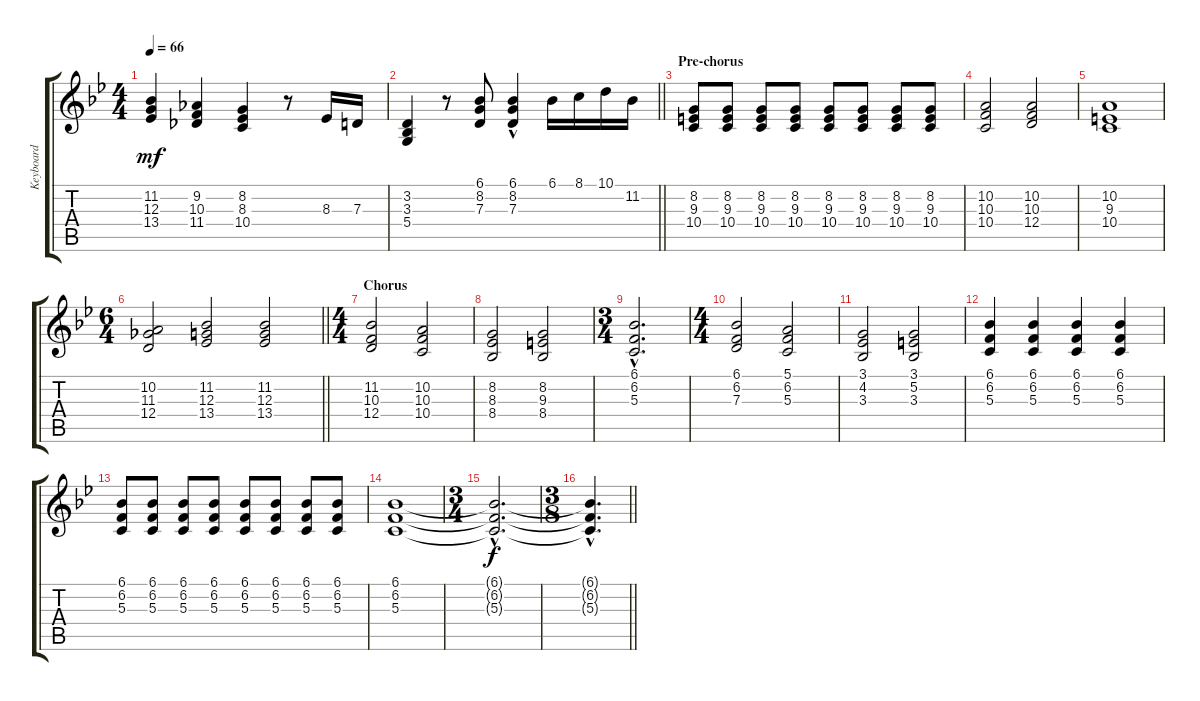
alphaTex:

\track ("Keyboard" "Keyboard") {instrument electricpiano1}
\staff {score tabs}
\tuning (E4 B3 G3 D3 A2 E2) {hide}
\ts (4 4)
\tempo 66
\clef g2
\ks bb
(11.2 12.3 13.4).4{dy mf} (9.2 10.3 11.4).4 (8.2 8.3 10.4).4 r.8 8.3.16 7.3.16 |
\barLineRight lightlight
(3.2 3.3 5.4).4 r.8 (6.1 8.2 7.3).8 (6.1{hac} 8.2{hac} 7.3{hac}).4 6.1.16 8.1.16 10.1.16 11.2.16 |
\section ("" "Pre-chorus")
(8.2 9.3 10.4).8 (8.2 9.3 10.4).8 (8.2 9.3 10.4).8 (8.2 9.3 10.4).8 (8.2 9.3 10.4).8 (8.2 9.3 10.4).8 (8.2 9.3 10.4).8 (8.2 9.3 10.4).8 |
(10.2 10.3 10.4).2 (10.2 10.3 12.4).2 |
(10.2 9.3 10.4).1 |
\ts (6 4)
\barLineRight lightlight
(10.2 11.3 12.4).2 (11.2 12.3 13.4).2 (11.2 12.3 13.4).2 |
\ts (4 4)
\section ("" "Chorus")
(11.2 10.3 12.4).2 (10.2 10.3 10.4).2 |
(8.2 8.3 8.4).2 (8.2 9.3 8.4).2 |
\ts (3 4)
(6.1{hac} 6.2{hac} 5.3{hac}).2{d} |
\ts (4 4)
(6.1 6.2 7.3).2 (5.1 6.2 5.3).2 |
(3.1 4.2 3.3).2 (3.1 5.2 3.3).2 |
(6.1 6.2 5.3).4 (6.1 6.2 5.3).4 (6.1 6.2 5.3).4 (6.1 6.2 5.3).4 |
(6.1 6.2 5.3).8 (6.1 6.2 5.3).8 (6.1 6.2 5.3).8 (6.1 6.2 5.3).8 (6.1 6.2 5.3).8 (6.1 6.2 5.3).8 (6.1 6.2 5.3).8 (6.1 6.2 5.3).8 |
(6.1 6.2 5.3).1 |
\ts (3 4)
(6.1{hac t} 6.2{hac t} 5.3{hac t}).2{d dy f} |
\ts (3 8)
\barLineRight lightlight
(6.1{hac t} 6.2{hac t} 5.3{hac t}).4{d}
